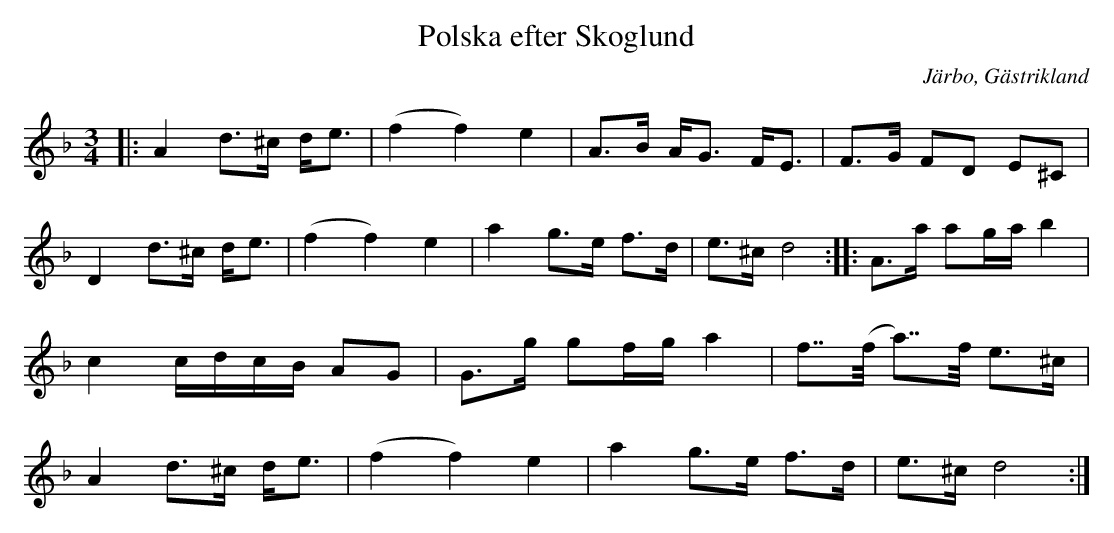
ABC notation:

X:1
T: Polska efter Skoglund
O: Järbo, Gästrikland
M: 3/4
L: 1/16
K: Dm
|:A4 d2>^c2 d2<e2 |(f4f4) e4| A2>B2 A2<G2 F2<E2|F2>G2 F2D2 E2^C2|D4 d2>^c2 d2<e2 |(f4f4) e4|a4 g2>e2 f2>d2|e2>^c2 d8:||:A2>a2 a2ga b4|c4 cdcB A2G2|G2>g2 g2fg  a4|f2>>(f2 a2)>>f2 e2>^c2|A4 d2>^c2 d2<e2 |(f4f4) e4|a4 g2>e2 f2>d2|e2>^c2 d8:|
